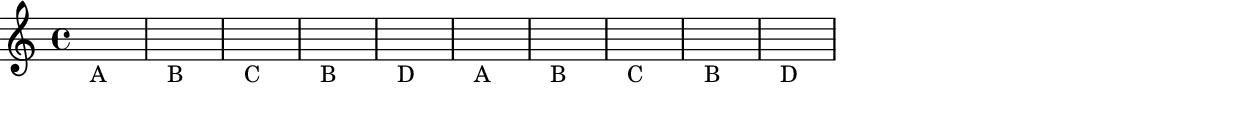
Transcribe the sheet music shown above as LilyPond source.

%% Generated by lilypond-book
%% Options: [exampleindent=10.16\mm,indent=0\mm,line-width=160\mm,paper-height=845.047\pt,paper-width=597.508\pt,papersize='(cons (* 597.508 pt) (* 845.047 pt))]
\include "lilypond-book-preamble.ly"


% ****************************************************************
% Start cut-&-pastable-section
% ****************************************************************

#(ly:set-option 'eps-box-padding 3.000000)



\paper {
  #(set-paper-size '(cons (* 597.508 pt) (* 845.047 pt)))
  indent = 0\mm
  line-width = 160\mm
  % offset the left padding, also add 1mm as lilypond creates cropped
  % images with a little space on the right
  line-width = #(- line-width (* mm  3.000000) (* mm 1))
}

\layout {
  
}




% ****************************************************************
% ly snippet:
% ****************************************************************
\sourcefilename "/lilypond-2.25.16/input/regression/repeat-segno-in-volta-end.ly"
\sourcefileline 0
\version "2.23.6"

#(ly:set-option 'warning-as-error #t)

\header {
  texidoc="This tests a @code{\\repeat segno} inside and at the end of
a @code{\\repeat volta}.  The music unfolds to ABCBD ABCBD"
}

piece = \new Voice \fixed c' {
  \repeat volta 2 {
    s1_"A"
    \repeat segno 2 {
      s1_"B"
      \alternative {
        s1_"C"
        s1_"D"
      }
    }
  }
}

\new Score { \piece }
\new Score { \unfoldRepeats \piece }



% ****************************************************************
% end ly snippet
% ****************************************************************
